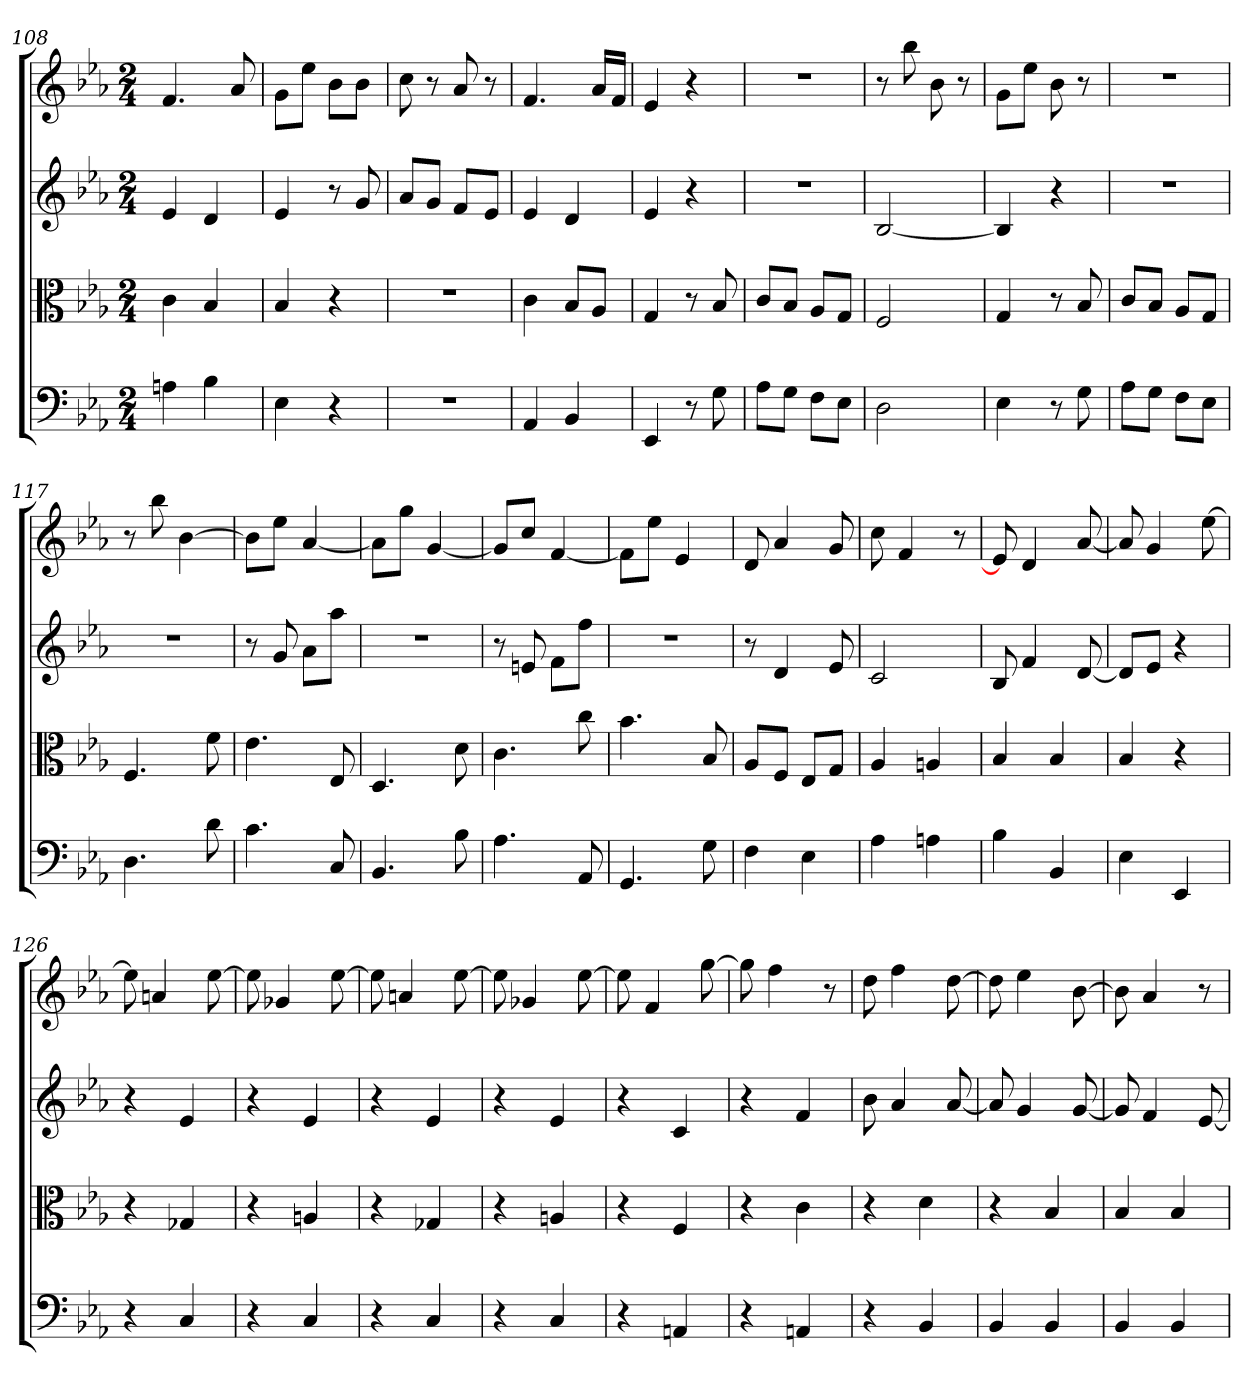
**kern	**kern	**kern	**kern
*part4	*part3	*part2	*part1
*staff4	*staff3	*staff2	*staff1
*clefF4	*clefC3	*clefG2	*clefG2
*k[b-e-a-]	*k[b-e-a-]	*k[b-e-a-]	*k[b-e-a-]
*E-:	*E-:	*E-:	*E-:
*M2/4	*M2/4	*M2/4	*M2/4
=108	=108	=108	=108
4An	4c	4e-	4.f
4B-	4B-	4d	.
.	.	.	8a-
=109	=109	=109	=109
4E-	4B-	4e-	8g\L
.	.	.	8ee-\J
4r	4r	8r	8b-\L
.	.	8g	8b-\J
=110	=110	=110	=110
2r	2r	8a-/L	8cc
.	.	8g/J	8r
.	.	8f/L	8a-
.	.	8e-/J	8r
=111	=111	=111	=111
4AA-	4c	4e-	4.f
4BB-	8B-/L	4d	.
.	8A-/J	.	16a-/LL
.	.	.	16f/JJ
=112	=112	=112	=112
4EE-	4G	4e-	4e-
8r	8r	4r	4r
8G	8B-	.	.
=113	=113	=113	=113
8A-\L	8c/L	2r	2r
8G\J	8B-/J	.	.
8F\L	8A-/L	.	.
8E-\J	8G/J	.	.
=114	=114	=114	=114
2D	2F	[2B-	8r
.	.	.	8bb-
.	.	.	8b-
.	.	.	8r
=115	=115	=115	=115
4E-	4G	4B-]	8g\L
.	.	.	8ee-\J
8r	8r	4r	8b-
8G	8B-	.	8r
=116	=116	=116	=116
8A-\L	8c/L	2r	2r
8G\J	8B-/J	.	.
8F\L	8A-/L	.	.
8E-\J	8G/J	.	.
=117	=117	=117	=117
4.D	4.F	2r	8r
.	.	.	8bb-
.	.	.	[4b-
8d	8f	.	.
=118	=118	=118	=118
4.c	4.e-	8r	8b-\L]
.	.	8g	8ee-\J
.	.	8a-\L	[4a-
8C	8E-	8aa-\J	.
=119	=119	=119	=119
4.BB-	4.D	2r	8a-\L]
.	.	.	8gg\J
.	.	.	[4g
8B-	8d	.	.
=120	=120	=120	=120
4.A-	4.c	8r	8g/L]
.	.	8en	8cc/J
.	.	8f\L	[4f
8AA-	8cc	8ff\J	.
=121	=121	=121	=121
4.GG	4.b-	2r	8f\L]
.	.	.	8ee-\J
.	.	.	4e-
8G	8B-	.	.
=122	=122	=122	=122
4F	8A-/L	8r	8d
.	8F/J	4d	4a-
4E-	8E-/L	.	.
.	8G/J	8e-	8g
=123	=123	=123	=123
4A-	4A-	2c	8cc
.	.	.	4f
4An	4An	.	.
.	.	.	8r
=124	=124	=124	=124
4B-	4B-	8B-	8e-]
.	.	4f	4d
4BB-	4B-	.	.
.	.	[8d	[8a-
=125	=125	=125	=125
4E-	4B-	8d/L]	8a-]
.	.	8e-/J	4g
4EE-	4r	4r	.
.	.	.	[8ee-
=126	=126	=126	=126
4r	4r	4r	8ee-]
.	.	.	4an
4C	4G-X	4e-	.
.	.	.	[8ee-
=127	=127	=127	=127
4r	4r	4r	8ee-]
.	.	.	4g-X
4C	4An	4e-	.
.	.	.	[8ee-
=128	=128	=128	=128
4r	4r	4r	8ee-]
.	.	.	4an
4C	4G-X	4e-	.
.	.	.	[8ee-
=129	=129	=129	=129
4r	4r	4r	8ee-]
.	.	.	4g-X
4C	4An	4e-	.
.	.	.	[8ee-
=130	=130	=130	=130
4r	4r	4r	8ee-]
.	.	.	4f
4AAn	4F	4c	.
.	.	.	[8gg
=131	=131	=131	=131
4r	4r	4r	8gg]
.	.	.	4ff
4AAn	4c	4f	.
.	.	.	8r
=132	=132	=132	=132
4r	4r	8b-	8dd
.	.	4a-	4ff
4BB-	4d	.	.
.	.	[8a-	[8dd
=133	=133	=133	=133
4BB-	4r	8a-]	8dd]
.	.	4g	4ee-
4BB-	4B-	.	.
.	.	[8g	[8b-
=134	=134	=134	=134
4BB-	4B-	8g]	8b-]
.	.	4f	4a-
4BB-	4B-	.	.
.	.	[8e-	8r
=	=	=	=
*-	*-	*-	*-
